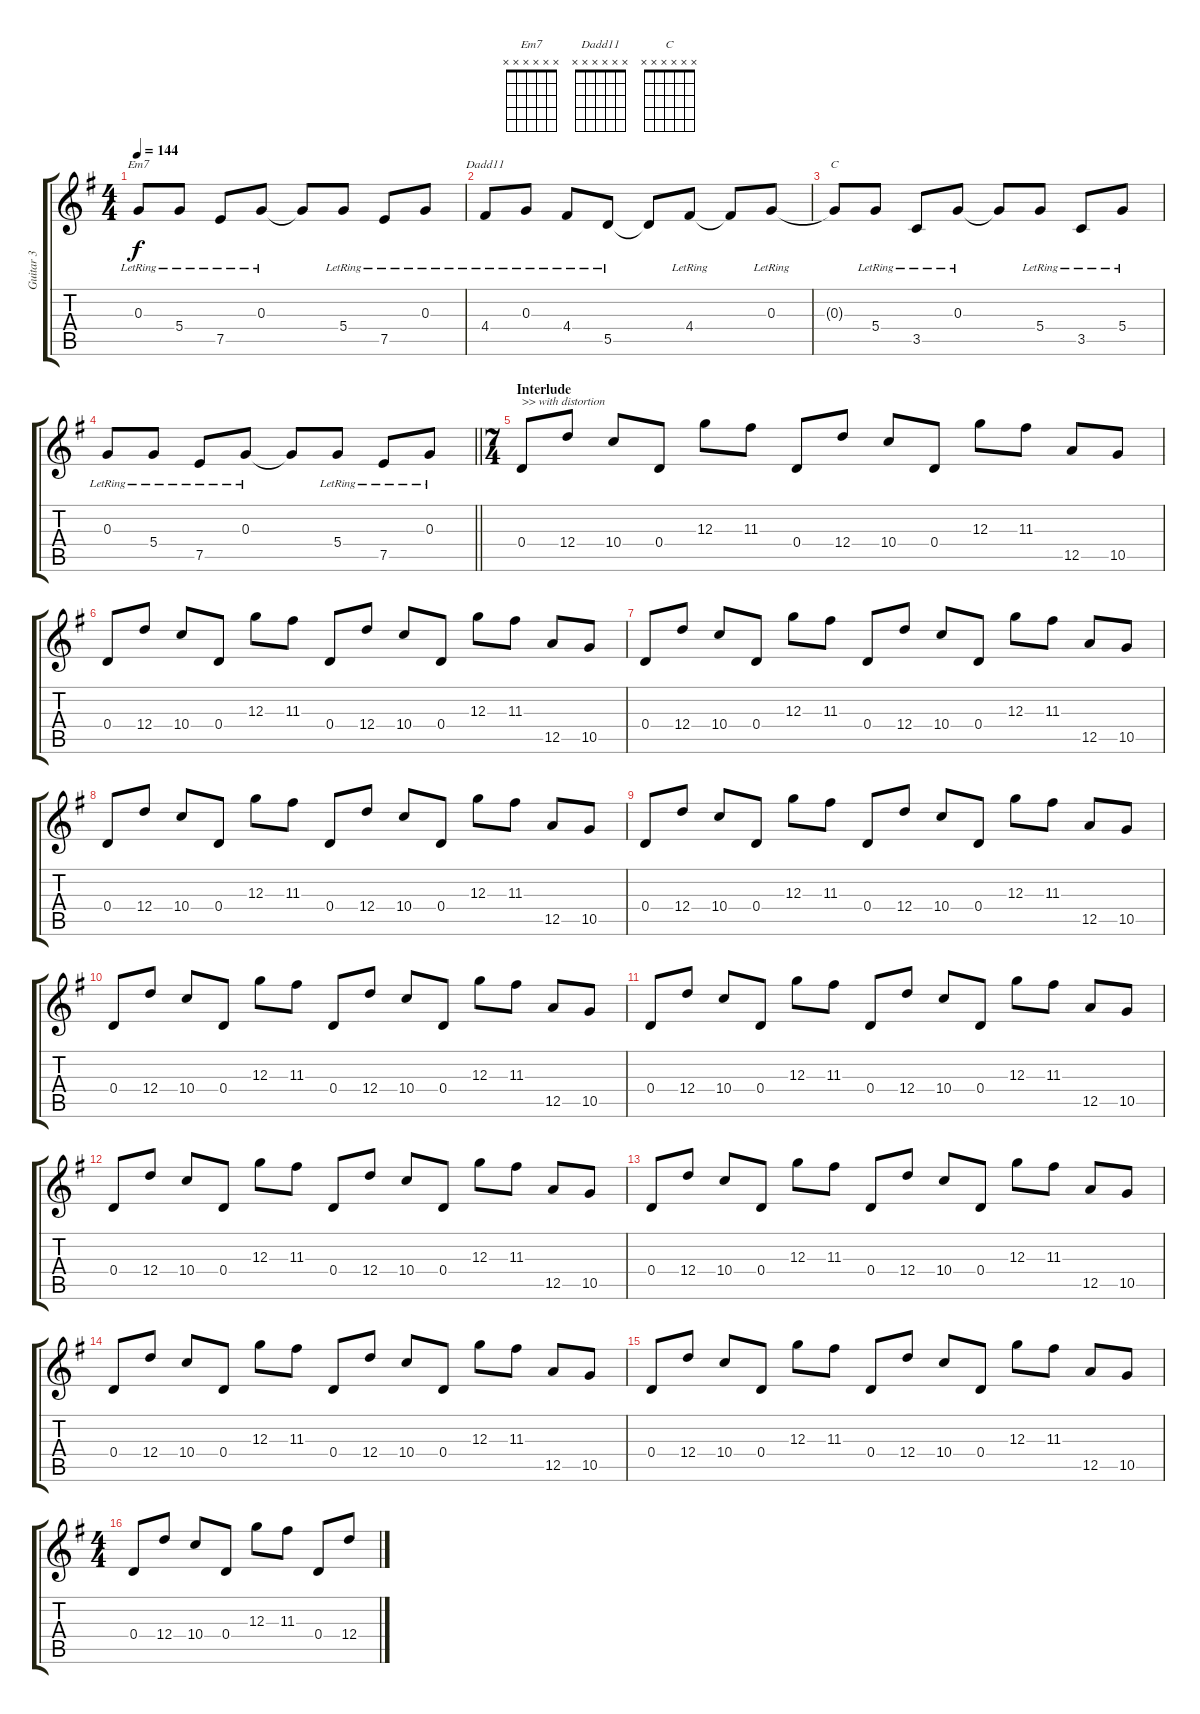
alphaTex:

\track ("Guitar 3" "Guitar 3") {instrument distortionguitar}
\staff {score tabs}
\tuning (E4 B3 G3 D3 A2 E2) {hide}
\chord ("Em7" x x x x x x)
\chord ("Dadd11" x x x x x x)
\chord ("C" x x x x x x)
\ts (4 4)
\tempo 144
\clef g2
\ks g
0.3{lr}.8{ch "Em7" dy f} 5.4{lr}.8 7.5{lr}.8 0.3{lr}.8 0.3{t}.8 5.4{lr}.8 7.5{lr}.8 0.3{lr}.8 |
4.4{lr}.8{ch "Dadd11"} 0.3{lr}.8 4.4{lr}.8 5.5{lr}.8 5.5{t}.8 4.4{lr}.8 4.4{t}.8 0.3{lr}.8 |
0.3{t}.8{ch "C"} 5.4{lr}.8 3.5{lr}.8 0.3{lr}.8 0.3{t}.8 5.4{lr}.8 3.5{lr}.8 5.4{lr}.8 |
\barLineRight lightlight
0.3{lr}.8 5.4{lr}.8 7.5{lr}.8 0.3{lr}.8 0.3{t}.8 5.4{lr}.8 7.5{lr}.8 0.3{lr}.8 |
\ts (7 4)
\section ("" "Interlude")
0.4.8{txt ">> with distortion" instrument distortionguitar} 12.4.8 10.4.8 0.4.8 12.3.8 11.3.8 0.4.8 12.4.8 10.4.8 0.4.8 12.3.8 11.3.8 12.5.8 10.5.8 |
0.4.8 12.4.8 10.4.8 0.4.8 12.3.8 11.3.8 0.4.8 12.4.8 10.4.8 0.4.8 12.3.8 11.3.8 12.5.8 10.5.8 |
0.4.8 12.4.8 10.4.8 0.4.8 12.3.8 11.3.8 0.4.8 12.4.8 10.4.8 0.4.8 12.3.8 11.3.8 12.5.8 10.5.8 |
0.4.8 12.4.8 10.4.8 0.4.8 12.3.8 11.3.8 0.4.8 12.4.8 10.4.8 0.4.8 12.3.8 11.3.8 12.5.8 10.5.8 |
0.4.8 12.4.8 10.4.8 0.4.8 12.3.8 11.3.8 0.4.8 12.4.8 10.4.8 0.4.8 12.3.8 11.3.8 12.5.8 10.5.8 |
0.4.8 12.4.8 10.4.8 0.4.8 12.3.8 11.3.8 0.4.8 12.4.8 10.4.8 0.4.8 12.3.8 11.3.8 12.5.8 10.5.8 |
0.4.8 12.4.8 10.4.8 0.4.8 12.3.8 11.3.8 0.4.8 12.4.8 10.4.8 0.4.8 12.3.8 11.3.8 12.5.8 10.5.8 |
0.4.8 12.4.8 10.4.8 0.4.8 12.3.8 11.3.8 0.4.8 12.4.8 10.4.8 0.4.8 12.3.8 11.3.8 12.5.8 10.5.8 |
0.4.8 12.4.8 10.4.8 0.4.8 12.3.8 11.3.8 0.4.8 12.4.8 10.4.8 0.4.8 12.3.8 11.3.8 12.5.8 10.5.8 |
0.4.8 12.4.8 10.4.8 0.4.8 12.3.8 11.3.8 0.4.8 12.4.8 10.4.8 0.4.8 12.3.8 11.3.8 12.5.8 10.5.8 |
0.4.8 12.4.8 10.4.8 0.4.8 12.3.8 11.3.8 0.4.8 12.4.8 10.4.8 0.4.8 12.3.8 11.3.8 12.5.8 10.5.8 |
\ts (4 4)
0.4.8 12.4.8 10.4.8 0.4.8 12.3.8 11.3.8 0.4.8 12.4.8
